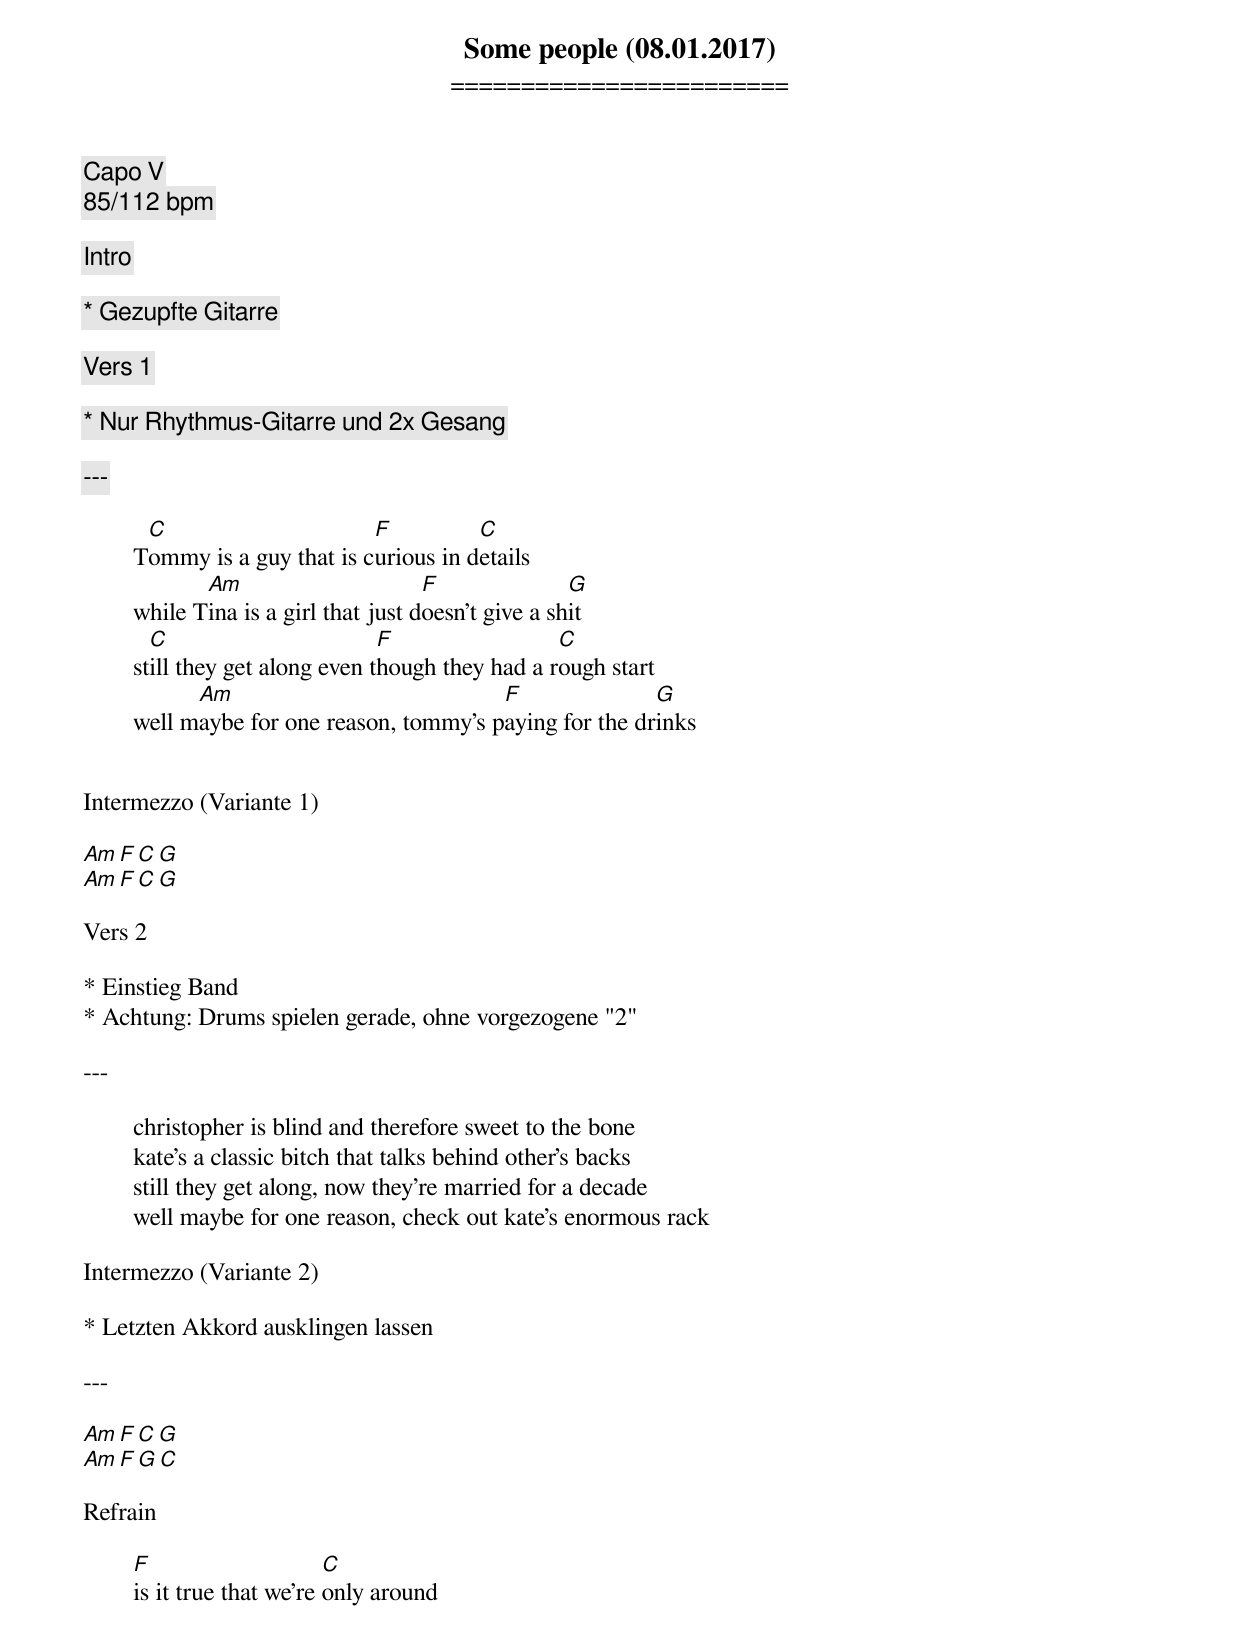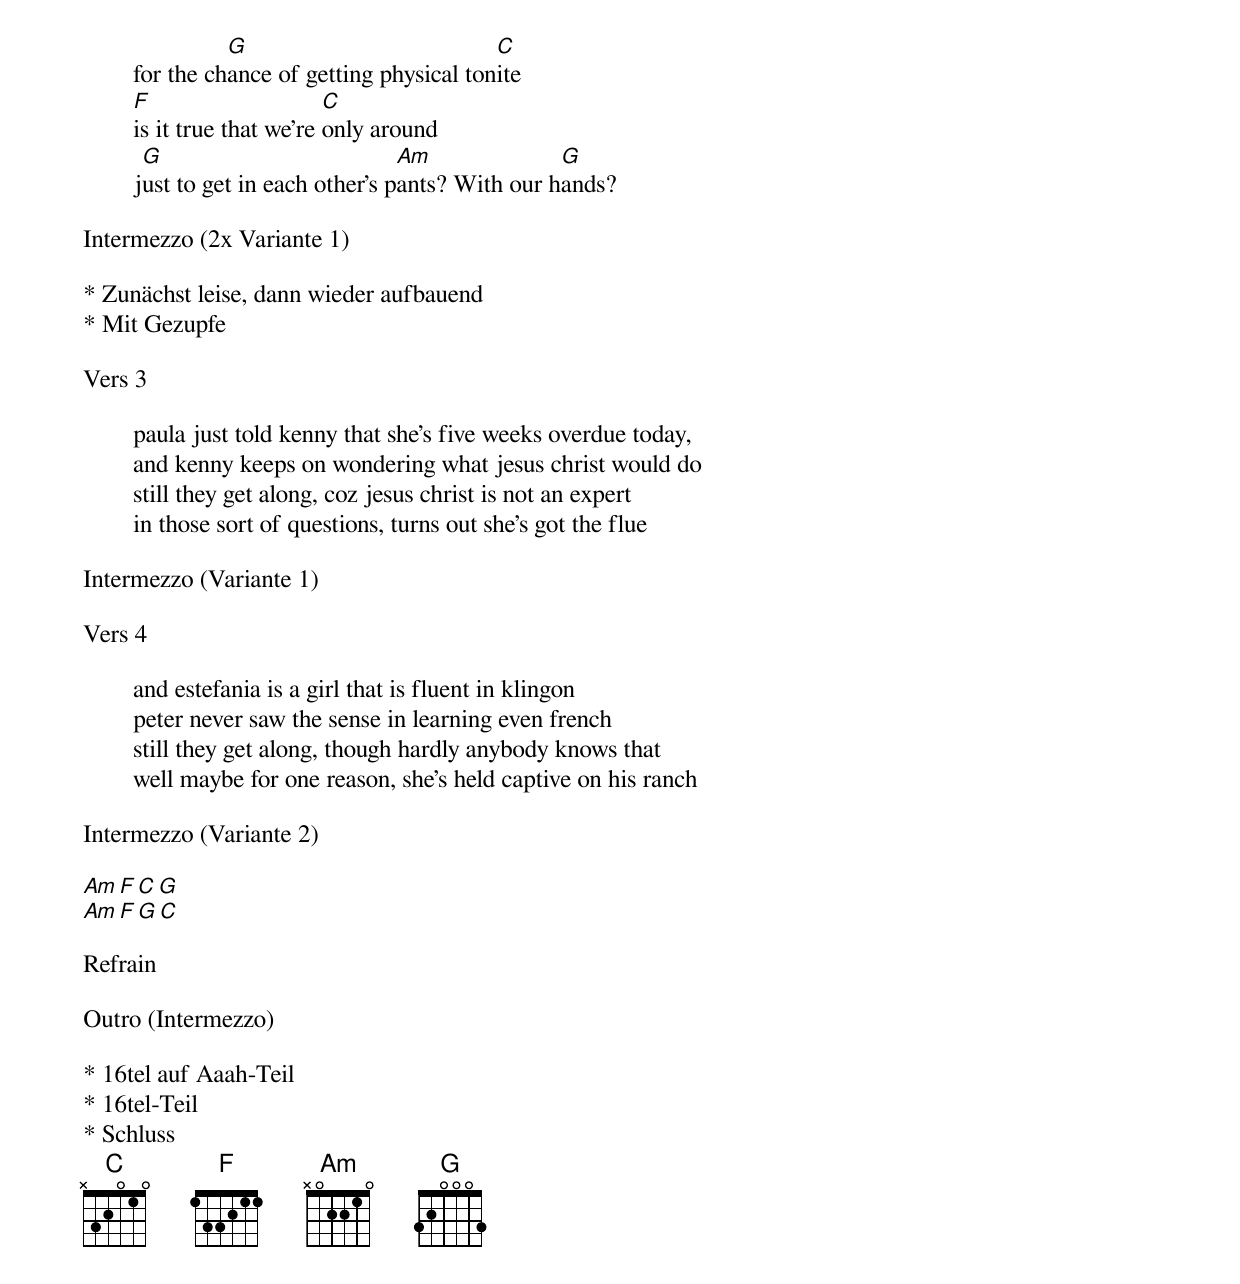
Some people (08.01.2017)
========================

Capo V
85/112 bpm

Intro

* Gezupfte Gitarre

Vers 1

* Nur Rhythmus-Gitarre und 2x Gesang

---

	 C                      F          C
	Tommy is a guy that is curious in details
	       Am                       F               G
	while Tina is a girl that just doesn't give a shit
	  C                        F                 C
	still they get along even though they had a rough start
	      Am                            F               G
	well maybe for one reason, tommy's paying for the drinks


Intermezzo (Variante 1)

	Am F C G
	Am F C G

Vers 2

* Einstieg Band
* Achtung: Drums spielen gerade, ohne vorgezogene "2"

---

	christopher is blind and therefore sweet to the bone
	kate's a classic bitch that talks behind other's backs
	still they get along, now they're married for a decade
	well maybe for one reason, check out kate's enormous rack

Intermezzo (Variante 2)

* Letzten Akkord ausklingen lassen

---

	Am F C G
	Am F G C

Refrain

	F                     C
	is it true that we're only around
	          G                           C
	for the chance of getting physical tonite
	F                     C
	is it true that we're only around
	 G                           Am              G
	just to get in each other's pants? With our hands?

Intermezzo (2x Variante 1)

* Zunächst leise, dann wieder aufbauend
* Mit Gezupfe

Vers 3

	paula just told kenny that she's five weeks overdue today,
	and kenny keeps on wondering what jesus christ would do
	still they get along, coz jesus christ is not an expert
	in those sort of questions, turns out she's got the flue

Intermezzo (Variante 1)

Vers 4

	and estefania is a girl that is fluent in klingon
	peter never saw the sense in learning even french
	still they get along, though hardly anybody knows that
	well maybe for one reason, she's held captive on his ranch

Intermezzo (Variante 2)

	Am F C G
	Am F G C

Refrain

Outro (Intermezzo)

* 16tel auf Aaah-Teil
* 16tel-Teil
* Schluss
